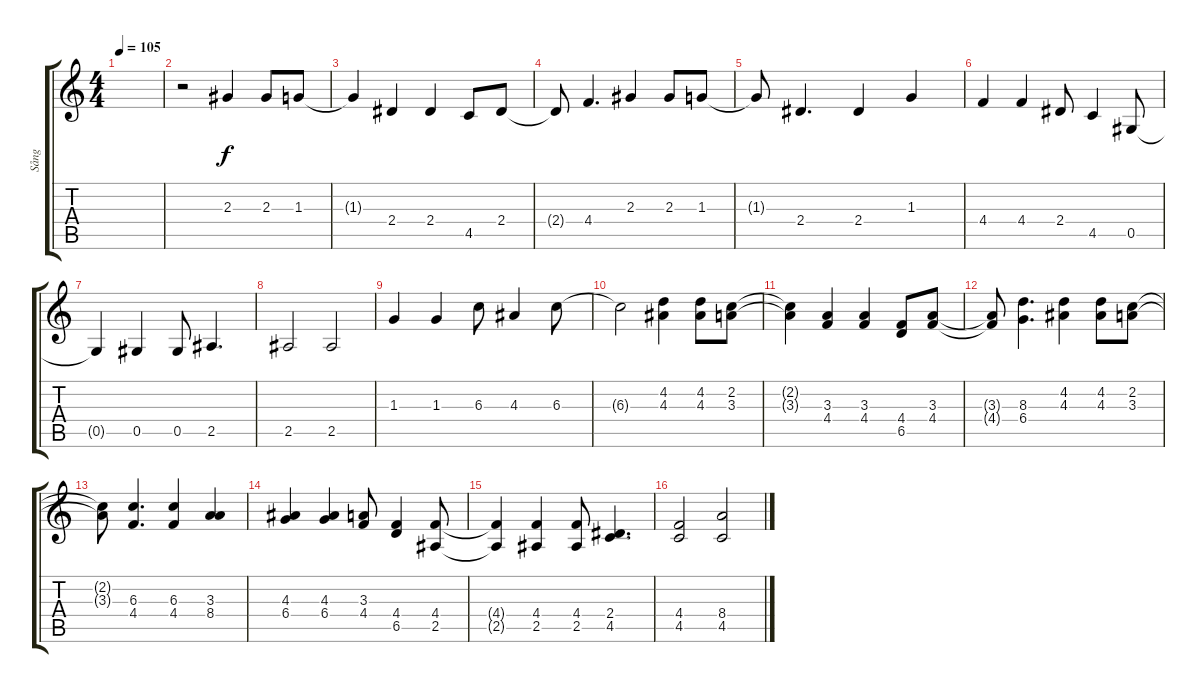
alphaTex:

\track ("Sång" "Sång") {mute instrument oboe}
\staff {score tabs}
\tuning (Eb5 Bb4 Gb4 Db4 Ab3 Db3) {hide}
\ts (4 4)
\tempo 105
\clef g2
\ks c
|
r.2 2.3.4 2.3.8 1.3.8 |
1.3{t}.4 2.4.4 2.4.4 4.5.8 2.4.8 |
2.4{t}.8 4.4.4{d} 2.3.4 2.3.8 1.3.8 |
1.3{t}.8 2.4.4{d} 2.4.4 1.3.4 |
4.4.4 4.4.4 2.4.8 4.5.4 0.5.8 |
0.5{t}.4 0.5.4 0.5.8 2.5.4{d} |
2.5.2 2.5.2 |
1.3.4 1.3.4 6.3.8 4.3.4 6.3.8 |
6.3{t}.2 (4.2 4.3).4 (4.2 4.3).8 (2.2 3.3).8 |
(2.2{t} 3.3{t}).4 (3.3 4.4).4 (3.3 4.4).4 (4.4 6.5).8 (3.3 4.4).8 |
(3.3{t} 4.4{t}).8 (8.3 6.4).4{d} (4.2 4.3).4 (4.2 4.3).8 (2.2 3.3).8 |
(2.2{t} 3.3{t}).8 (6.3 4.4).4{d} (6.3 4.4).4 (3.3 8.4).4 |
(4.3 6.4).4 (4.3 6.4).4 (3.3 4.4).8 (4.4 6.5).4 (4.4 2.5).8 |
(4.4{t} 2.5{t}).4 (4.4 2.5).4 (4.4 2.5).8 (2.4 4.5).4{d} |
(4.4 4.5).2 (8.4 4.5).2
